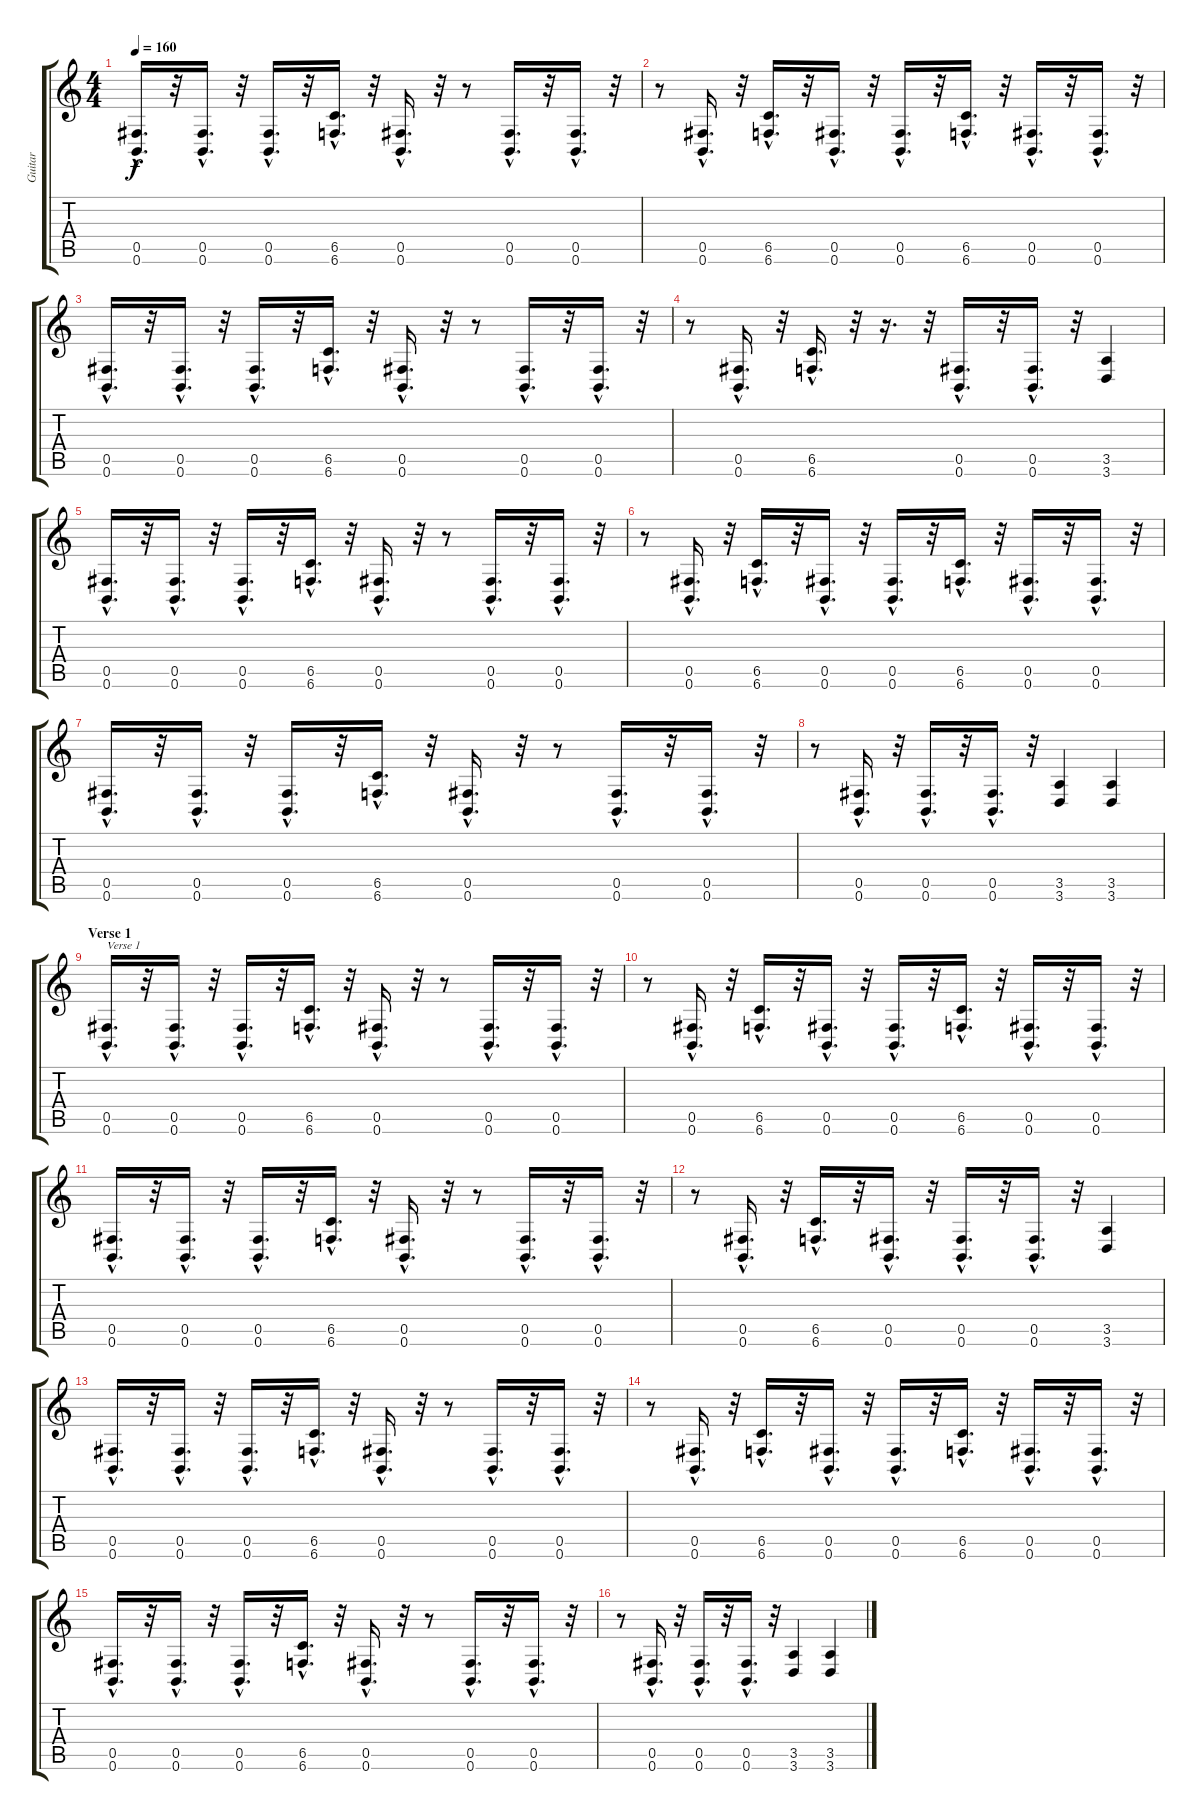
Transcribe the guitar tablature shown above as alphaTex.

\track ("Guitar" "Guitar") {instrument distortionguitar}
\staff {score tabs}
\tuning (Db4 Ab3 E3 B2 Gb2 B1) {hide}
\ts (4 4)
\tempo 160
\clef g2
\ks c
(0.5{hac} 0.6{hac}).16{d dy f} r.32 (0.5{hac} 0.6{hac}).16{d} r.32 (0.5{hac} 0.6{hac}).16{d} r.32 (6.5{hac} 6.6{hac}).16{d} r.32 (0.5{hac} 0.6{hac}).16{d} r.32 r.8 (0.5{hac} 0.6{hac}).16{d} r.32 (0.5{hac} 0.6{hac}).16{d} r.32 |
r.8 (0.5{hac} 0.6{hac}).16{d} r.32 (6.5{hac} 6.6{hac}).16{d} r.32 (0.5{hac} 0.6{hac}).16{d} r.32 (0.5{hac} 0.6{hac}).16{d} r.32 (6.5{hac} 6.6{hac}).16{d} r.32 (0.5{hac} 0.6{hac}).16{d} r.32 (0.5{hac} 0.6{hac}).16{d} r.32 |
(0.5{hac} 0.6{hac}).16{d} r.32 (0.5{hac} 0.6{hac}).16{d} r.32 (0.5{hac} 0.6{hac}).16{d} r.32 (6.5{hac} 6.6{hac}).16{d} r.32 (0.5{hac} 0.6{hac}).16{d} r.32 r.8 (0.5{hac} 0.6{hac}).16{d} r.32 (0.5{hac} 0.6{hac}).16{d} r.32 |
r.8 (0.5{hac} 0.6{hac}).16{d} r.32 (6.5{hac} 6.6{hac}).16{d} r.32 r.16{d} r.32 (0.5{hac} 0.6{hac}).16{d} r.32 (0.5{hac} 0.6{hac}).16{d} r.32 (3.5 3.6).4 |
(0.5{hac} 0.6{hac}).16{d} r.32 (0.5{hac} 0.6{hac}).16{d} r.32 (0.5{hac} 0.6{hac}).16{d} r.32 (6.5{hac} 6.6{hac}).16{d} r.32 (0.5{hac} 0.6{hac}).16{d} r.32 r.8 (0.5{hac} 0.6{hac}).16{d} r.32 (0.5{hac} 0.6{hac}).16{d} r.32 |
r.8 (0.5{hac} 0.6{hac}).16{d} r.32 (6.5{hac} 6.6{hac}).16{d} r.32 (0.5{hac} 0.6{hac}).16{d} r.32 (0.5{hac} 0.6{hac}).16{d} r.32 (6.5{hac} 6.6{hac}).16{d} r.32 (0.5{hac} 0.6{hac}).16{d} r.32 (0.5{hac} 0.6{hac}).16{d} r.32 |
(0.5{hac} 0.6{hac}).16{d} r.32 (0.5{hac} 0.6{hac}).16{d} r.32 (0.5{hac} 0.6{hac}).16{d} r.32 (6.5{hac} 6.6{hac}).16{d} r.32 (0.5{hac} 0.6{hac}).16{d} r.32 r.8 (0.5{hac} 0.6{hac}).16{d} r.32 (0.5{hac} 0.6{hac}).16{d} r.32 |
r.8 (0.5{hac} 0.6{hac}).16{d} r.32 (0.5{hac} 0.6{hac}).16{d} r.32 (0.5{hac} 0.6{hac}).16{d} r.32 (3.5 3.6).4 (3.5 3.6).4 |
\section ("" "Verse 1")
(0.5{hac} 0.6{hac}).16{d txt "Verse 1" instrument electricguitarmuted} r.32 (0.5{hac} 0.6{hac}).16{d} r.32 (0.5{hac} 0.6{hac}).16{d} r.32 (6.5{hac} 6.6{hac}).16{d} r.32 (0.5{hac} 0.6{hac}).16{d} r.32 r.8 (0.5{hac} 0.6{hac}).16{d} r.32 (0.5{hac} 0.6{hac}).16{d} r.32 |
r.8 (0.5{hac} 0.6{hac}).16{d} r.32 (6.5{hac} 6.6{hac}).16{d} r.32 (0.5{hac} 0.6{hac}).16{d} r.32 (0.5{hac} 0.6{hac}).16{d} r.32 (6.5{hac} 6.6{hac}).16{d} r.32 (0.5{hac} 0.6{hac}).16{d} r.32 (0.5{hac} 0.6{hac}).16{d} r.32 |
(0.5{hac} 0.6{hac}).16{d} r.32 (0.5{hac} 0.6{hac}).16{d} r.32 (0.5{hac} 0.6{hac}).16{d} r.32 (6.5{hac} 6.6{hac}).16{d} r.32 (0.5{hac} 0.6{hac}).16{d} r.32 r.8 (0.5{hac} 0.6{hac}).16{d} r.32 (0.5{hac} 0.6{hac}).16{d} r.32 |
r.8 (0.5{hac} 0.6{hac}).16{d} r.32 (6.5{hac} 6.6{hac}).16{d} r.32 (0.5{hac} 0.6{hac}).16{d} r.32 (0.5{hac} 0.6{hac}).16{d} r.32 (0.5{hac} 0.6{hac}).16{d} r.32 (3.5 3.6).4 |
(0.5{hac} 0.6{hac}).16{d} r.32 (0.5{hac} 0.6{hac}).16{d} r.32 (0.5{hac} 0.6{hac}).16{d} r.32 (6.5{hac} 6.6{hac}).16{d} r.32 (0.5{hac} 0.6{hac}).16{d} r.32 r.8 (0.5{hac} 0.6{hac}).16{d} r.32 (0.5{hac} 0.6{hac}).16{d} r.32 |
r.8 (0.5{hac} 0.6{hac}).16{d} r.32 (6.5{hac} 6.6{hac}).16{d} r.32 (0.5{hac} 0.6{hac}).16{d} r.32 (0.5{hac} 0.6{hac}).16{d} r.32 (6.5{hac} 6.6{hac}).16{d} r.32 (0.5{hac} 0.6{hac}).16{d} r.32 (0.5{hac} 0.6{hac}).16{d} r.32 |
(0.5{hac} 0.6{hac}).16{d} r.32 (0.5{hac} 0.6{hac}).16{d} r.32 (0.5{hac} 0.6{hac}).16{d} r.32 (6.5{hac} 6.6{hac}).16{d} r.32 (0.5{hac} 0.6{hac}).16{d} r.32 r.8 (0.5{hac} 0.6{hac}).16{d} r.32 (0.5{hac} 0.6{hac}).16{d} r.32 |
r.8 (0.5{hac} 0.6{hac}).16{d} r.32 (0.5{hac} 0.6{hac}).16{d} r.32 (0.5{hac} 0.6{hac}).16{d} r.32 (3.5 3.6).4 (3.5 3.6).4
